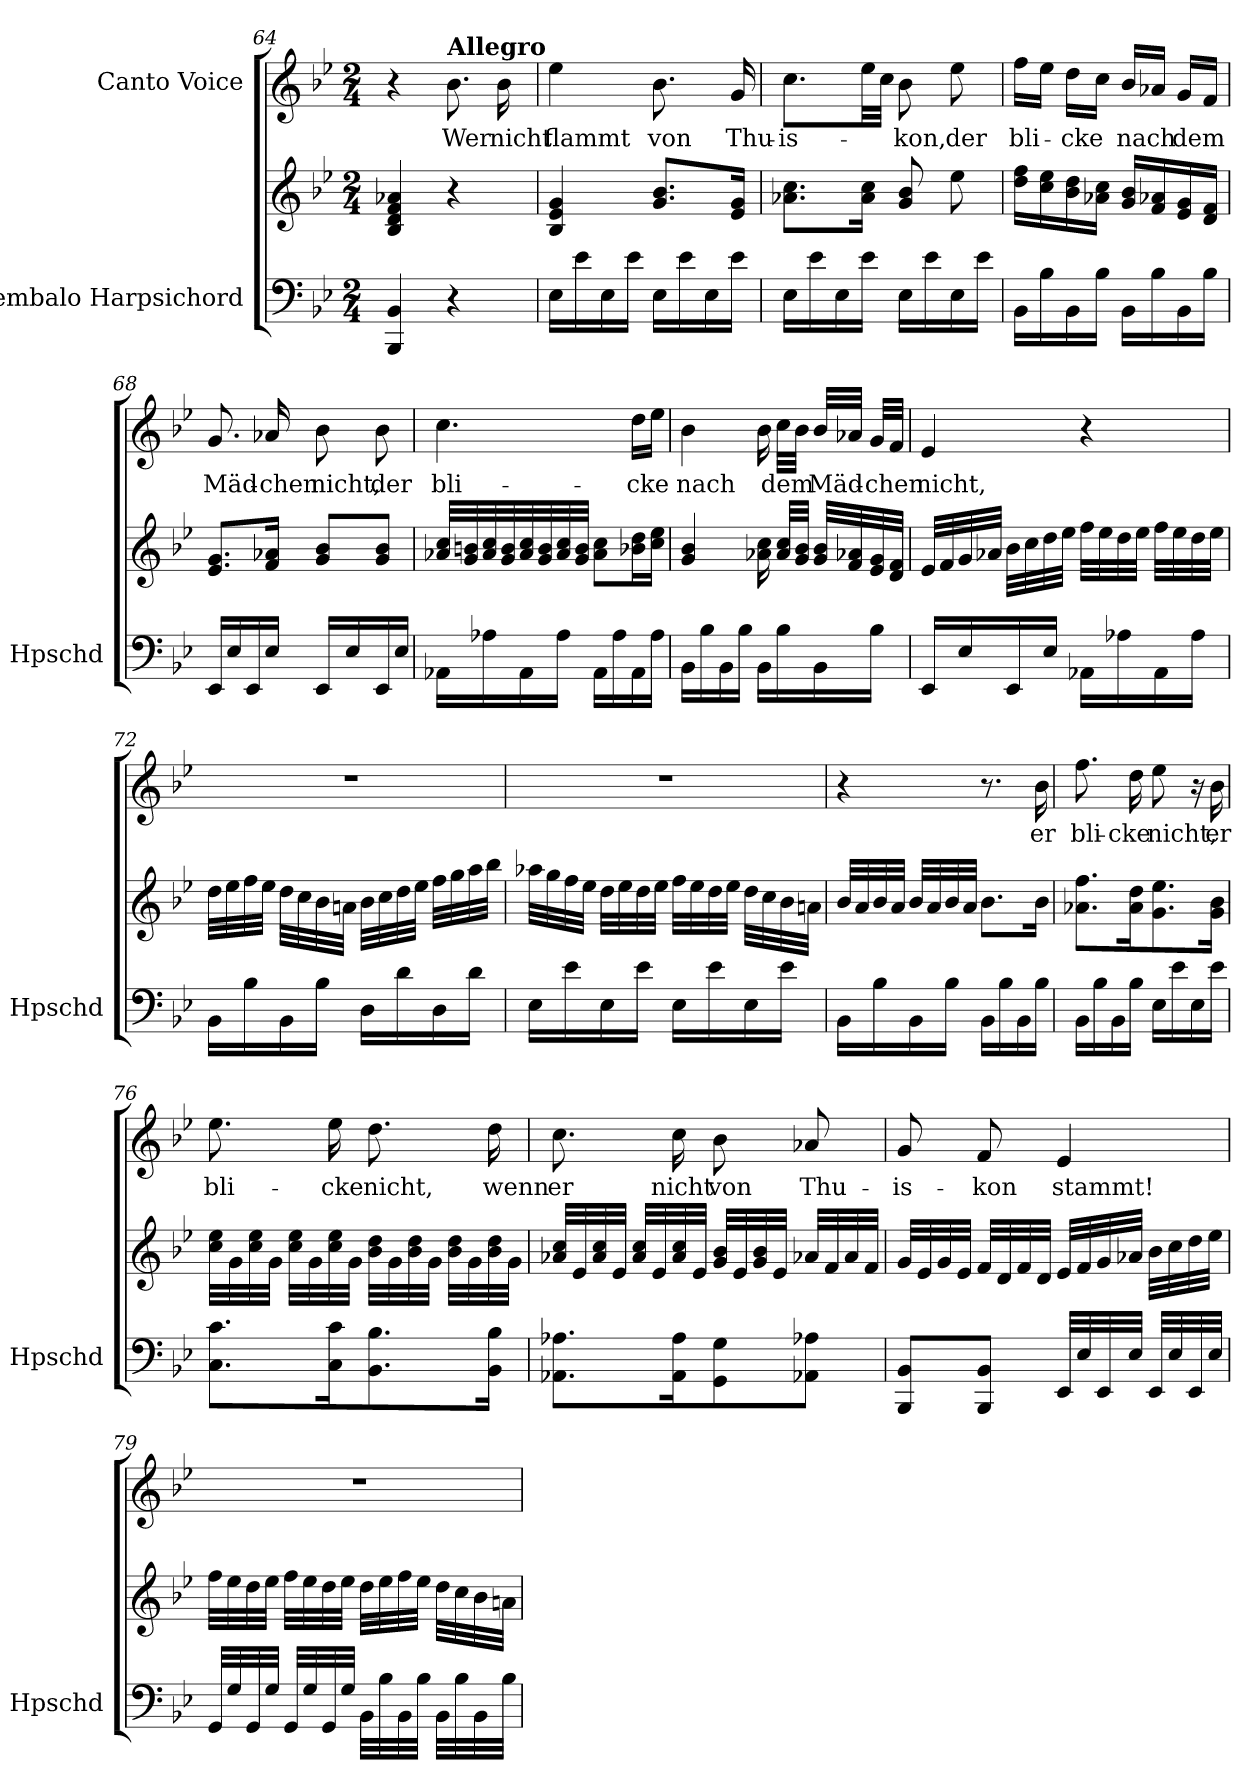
**kern	**kern	**kern	**text
*part2	*part2	*part1	*part1
*staff3	*staff2	*staff1	*staff1
*I"Cembalo Harpsichord	*	*I"Canto Voice	*
*I'Hpschd	*	*	*
*clefF4	*clefG2	*clefG2	*
*k[b-e-]	*k[b-e-]	*k[b-e-]	*
*M2/4	*M2/4	*M2/4	*
=64	=64	=64	=64
4BBB-/ 4BB-/	4B-/ 4d/ 4f/ 4a-i/	4r	.
!	!	!LO:TX:a:B:t=Allegro	!
!	!	!	!LO:LY:b
4r	4r	8.b-\	Wer
!	!	!	!LO:LY:b
.	.	16b-\	nicht
!!LO:LB:g=z
=65	=65	=65	=65
!	!	!	!LO:LY:b
16E-\LL	4B-/ 4e-/ 4g/	4ee-\	flammt
16e-\	.	.	.
16E-\	.	.	.
16e-\JJ	.	.	.
!	!	!	!LO:LY:b
16E-\LL	8.g/ 8.b-/L	8.b-\	von
16e-\	.	.	.
16E-\	.	.	.
!	!	!	!LO:LY:b
16e-\JJ	16e-/ 16g/Jk	16g/	Thu-
=66	=66	=66	=66
!	!	!	!LO:LY:b
16E-\LL	8.a-X\ 8.cc\L	8.cc\L	-is-
16e-\	.	.	.
16E-\	.	.	.
16e-\JJ	16a-\ 16cc\Jk	32ee-\LL	.
.	.	32cc\JJJ	.
!	!	!	!LO:LY:b
16E-\LL	8g/ 8b-/	8b-\	-kon,
16e-\	.	.	.
!	!	!	!LO:LY:b
16E-\	8ee-\	8ee-\	der
16e-\JJ	.	.	.
=67	=67	=67	=67
!	!	!	!LO:LY:b
16BB-\LL	16dd\ 16ff\LL	16ff\LL	bli-
16B-\	16cc\ 16ee-\	16ee-\JJ	.
!	!	!	!LO:LY:b
16BB-\	16b-\ 16dd\	16dd\LL	-cke
16B-\JJ	16a-X\ 16cc\JJ	16cc\JJ	.
!	!	!	!LO:LY:b
16BB-\LL	16g/ 16b-/LL	16b-/LL	nach
16B-\	16f/ 16a-X/	16a-X/JJ	.
!	!	!	!LO:LY:b
16BB-\	16e-/ 16g/	16g/LL	dem
16B-\JJ	16d/ 16f/JJ	16f/JJ	.
=68	=68	=68	=68
!	!	!	!LO:LY:b
16EE-/LL	8.e-/ 8.g/L	8.g/	Mäd-
16E-/	.	.	.
16EE-/	.	.	.
!	!	!	!LO:LY:b
16E-/JJ	16f/ 16a-X/Jk	16a-X/	-chen
!	!	!	!LO:LY:b
16EE-/LL	8g/ 8b-/L	8b-\	nicht,
16E-/	.	.	.
!	!	!	!LO:LY:b
16EE-/	8g/ 8b-/J	8b-\	der
16E-/JJ	.	.	.
=69	=69	=69	=69
!	!	!	!LO:LY:b
16AA-X\LL	32a-X/ 32cc/LLL	4.cc\	bli-
.	32g/ 32bn/	.	.
16A-i\	32a-/ 32cc/	.	.
.	32g/ 32b/	.	.
16AA-\	32a-/ 32cc/	.	.
.	32g/ 32b/	.	.
16A-\JJ	32a-/ 32cc/	.	.
.	32g/ 32b/JJJ	.	.
16AA-\LL	8a-\ 8cc\L	.	.
16A-\	.	.	.
!	!	!	!LO:LY:b
16AA-\	16b-X\ 16dd\L	16dd\LL	-cke
16A-\JJ	16cc\ 16ee-\JJ	16ee-\JJ	.
!!LO:LB:g=z
=70	=70	=70	=70
!	!	!	!LO:LY:b
16BB-\LL	4g/ 4b-/	4b-\	nach
16B-\	.	.	.
16BB-\	.	.	.
16B-\JJ	.	.	.
16BB-\LL	16a-X\ 16cc\	16b-\	.
!	!	!	!LO:LY:b
16B-\	32a-/ 32cc/LLL	32cc\LLL	dem
.	32g/ 32b-/JJJ	32b-\JJJ	.
!	!	!	!LO:LY:b
16BB-\	32g/ 32b-/LLL	32b-/LLL	Mäd-
.	32f/ 32a-X/	32a-i/JJJ	.
!	!	!	!LO:LY:b
16B-\JJ	32e-/ 32g/	32g/LLL	-chen
.	32d/ 32f/JJJ	32f/JJJ	.
=71	=71	=71	=71
!	!	!	!LO:LY:b
16EE-/LL	32e-/LLL	4e-/	nicht,
.	32f/	.	.
16E-/	32g/	.	.
.	32a-X/JJJ	.	.
16EE-/	32b-\LLL	.	.
.	32cc\	.	.
16E-/JJ	32dd\	.	.
.	32ee-\JJJ	.	.
16AA-X\LL	32ff\LLL	4r	.
.	32ee-\	.	.
16A-i\	32dd\	.	.
.	32ee-\JJJ	.	.
16AA-\	32ff\LLL	.	.
.	32ee-\	.	.
16A-\JJ	32dd\	.	.
.	32ee-\JJJ	.	.
=72	=72	=72	=72
16BB-\LL	32dd\LLL	2r	.
.	32ee-\	.	.
16B-\	32ff\	.	.
.	32ee-\JJJ	.	.
16BB-\	32dd\LLL	.	.
.	32cc\	.	.
16B-\JJ	32b-\	.	.
.	32an\JJJ	.	.
16D\LL	32b-\LLL	.	.
.	32cc\	.	.
16d\	32dd\	.	.
.	32ee-\JJJ	.	.
16D\	32ff\LLL	.	.
.	32gg\	.	.
16d\JJ	32aa\	.	.
.	32bb-\JJJ	.	.
=73	=73	=73	=73
16E-\LL	32aa-X\LLL	2r	.
.	32gg\	.	.
16e-\	32ff\	.	.
.	32ee-\JJJ	.	.
16E-\	32dd\LLL	.	.
.	32ee-\	.	.
16e-\JJ	32dd\	.	.
.	32ee-\JJJ	.	.
16E-\LL	32ff\LLL	.	.
.	32ee-\	.	.
16e-\	32dd\	.	.
.	32ee-\JJJ	.	.
16E-\	32dd\LLL	.	.
.	32cc\	.	.
16e-\JJ	32b-\	.	.
.	32an\JJJ	.	.
!!LO:PB:g=z
=74	=74	=74	=74
16BB-\LL	32b-/LLL	4r	.
.	32a/	.	.
16B-\	32b-/	.	.
.	32a/JJJ	.	.
16BB-\	32b-/LLL	.	.
.	32a/	.	.
16B-\JJ	32b-/	.	.
.	32a/JJJ	.	.
16BB-\LL	8.b-\L	8.r	.
16B-\	.	.	.
16BB-\	.	.	.
!	!	!	!LO:LY:b
16B-\JJ	16b-\Jk	16b-\	er
=75	=75	=75	=75
!	!	!	!LO:LY:b
16BB-\LL	8.a-X\ 8.ff\L	8.ff\	bli-
16B-\	.	.	.
16BB-\	.	.	.
!	!	!	!LO:LY:b
16B-\JJ	16a-\ 16dd\K	16dd\	-cke
!	!	!	!LO:LY:b
16E-\LL	8.g\ 8.ee-\	8ee-\	nicht,
16e-\	.	.	.
16E-\	.	16r	.
!	!	!	!LO:LY:b
16e-\JJ	16g\ 16b-\Jk	16b-\	er
=76	=76	=76	=76
!	!	!	!LO:LY:b
8.C\ 8.c\L	32cc\ 32ee-\LLL	8.ee-\	bli-
.	32g\	.	.
.	32cc\ 32ee-\	.	.
.	32g\JJJ	.	.
.	32cc\ 32ee-\LLL	.	.
.	32g\	.	.
!	!	!	!LO:LY:b
16C\ 16c\K	32cc\ 32ee-\	16ee-\	-cke
.	32g\JJJ	.	.
!	!	!	!LO:LY:b
8.BB-\ 8.B-\	32b-\ 32dd\LLL	8.dd\	nicht,
.	32g\	.	.
.	32b-\ 32dd\	.	.
.	32g\JJJ	.	.
.	32b-\ 32dd\LLL	.	.
.	32g\	.	.
!	!	!	!LO:LY:b
16BB-\ 16B-\Jk	32b-\ 32dd\	16dd\	wenn
.	32g\JJJ	.	.
=77	=77	=77	=77
!	!	!	!LO:LY:b
8.AA-i\ 8.A-X\L	32a-X/ 32cc/LLL	8.cc\	er
.	32e-/	.	.
.	32a-/ 32cc/	.	.
.	32e-/JJJ	.	.
.	32a-/ 32cc/LLL	.	.
.	32e-/	.	.
!	!	!	!LO:LY:b
16AA-\ 16A-\K	32a-/ 32cc/	16cc\	nicht
.	32e-/JJJ	.	.
!	!	!	!LO:LY:b
8GG\ 8G\	32g/ 32b-/LLL	8b-\	von
.	32e-/	.	.
.	32g/ 32b-/	.	.
.	32e-/JJJ	.	.
!	!	!	!LO:LY:b
8AA-X\ 8A-X\J	32a-X/LLL	8a-X/	Thu-
.	32f/	.	.
.	32a-/	.	.
.	32f/JJJ	.	.
!!LO:LB:g=z
=78	=78	=78	=78
!	!	!	!LO:LY:b
8BBB-/ 8BB-/L	32g/LLL	8g/	-is-
.	32e-/	.	.
.	32g/	.	.
.	32e-/JJJ	.	.
!	!	!	!LO:LY:b
8BBB-/ 8BB-/J	32f/LLL	8f/	-kon
.	32d/	.	.
.	32f/	.	.
.	32d/JJJ	.	.
!	!	!	!LO:LY:b
32EE-/LLL	32e-/LLL	4e-/	stammt!
32E-/	32f/	.	.
32EE-/	32g/	.	.
32E-/JJJ	32a-X/JJJ	.	.
32EE-/LLL	32b-\LLL	.	.
32E-/	32cc\	.	.
32EE-/	32dd\	.	.
32E-/JJJ	32ee-\JJJ	.	.
=79	=79	=79	=79
32GG/LLL	32ff\LLL	2r	.
32G/	32ee-\	.	.
32GG/	32dd\	.	.
32G/JJJ	32ee-\JJJ	.	.
32GG/LLL	32ff\LLL	.	.
32G/	32ee-\	.	.
32GG/	32dd\	.	.
32G/JJJ	32ee-\JJJ	.	.
32BB-\LLL	32dd\LLL	.	.
32B-\	32ee-\	.	.
32BB-\	32ff\	.	.
32B-\JJJ	32ee-\JJJ	.	.
32BB-\LLL	32dd\LLL	.	.
32B-\	32cc\	.	.
32BB-\	32b-\	.	.
32B-\JJJ	32an\JJJ	.	.
=	=	=	=
*-	*-	*-	*-
